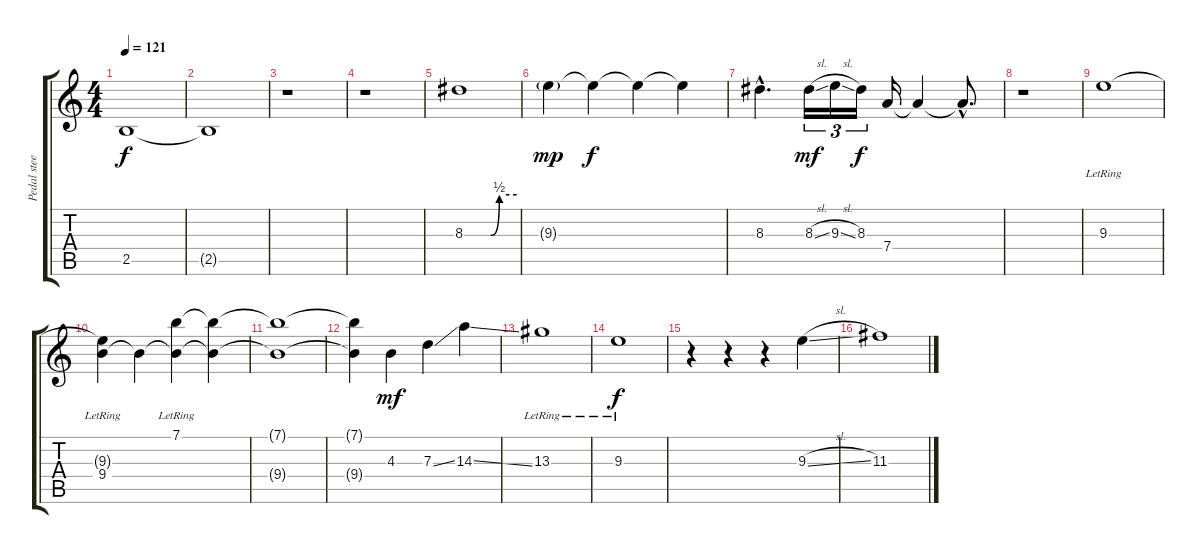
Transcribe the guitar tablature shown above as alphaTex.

\track ("Pedal steel" "Pedal stee") {instrument electricguitarjazz}
\staff {score tabs}
\tuning (E4 B3 G3 D3 A2 E2) {hide}
\ts (4 4)
\tempo 121
\clef g2
\ks c
2.5.1{dy f} |
2.5{t}.1 |
r.1 |
r.1 |
8.3{be (custom 0 0 8 0 15 0 25 0 30 0 40 2 60 2)}.1 |
9.3{g}.4{dy mp} 9.3{t}.4{dy f} 9.3{t}.4 9.3{t}.4 |
8.3{hac}.4{d} 8.3{sl}.16{tu (3 2) dy mf} 9.3{sl}.16{tu (3 2)} 8.3.16{tu (3 2) dy f} 7.4.16 7.4{t}.4 7.4{hac t}.8{d} |
r.1 |
9.3{lr}.1 |
(9.3{t} 9.4{lr}).4 9.4{t}.4 (7.1{lr} 9.4{t}).4 (7.1{t} 9.4{t}).4 |
(7.1{t} 9.4{t}).1 |
(7.1{t} 9.4{t}).4 4.3.4{dy mf} 7.3{ss}.4 14.3{ss}.4 |
13.3{lr}.1 |
9.3{lr}.1{dy f} |
r.4 r.4 r.4 9.3{sl}.4 |
11.3.1
